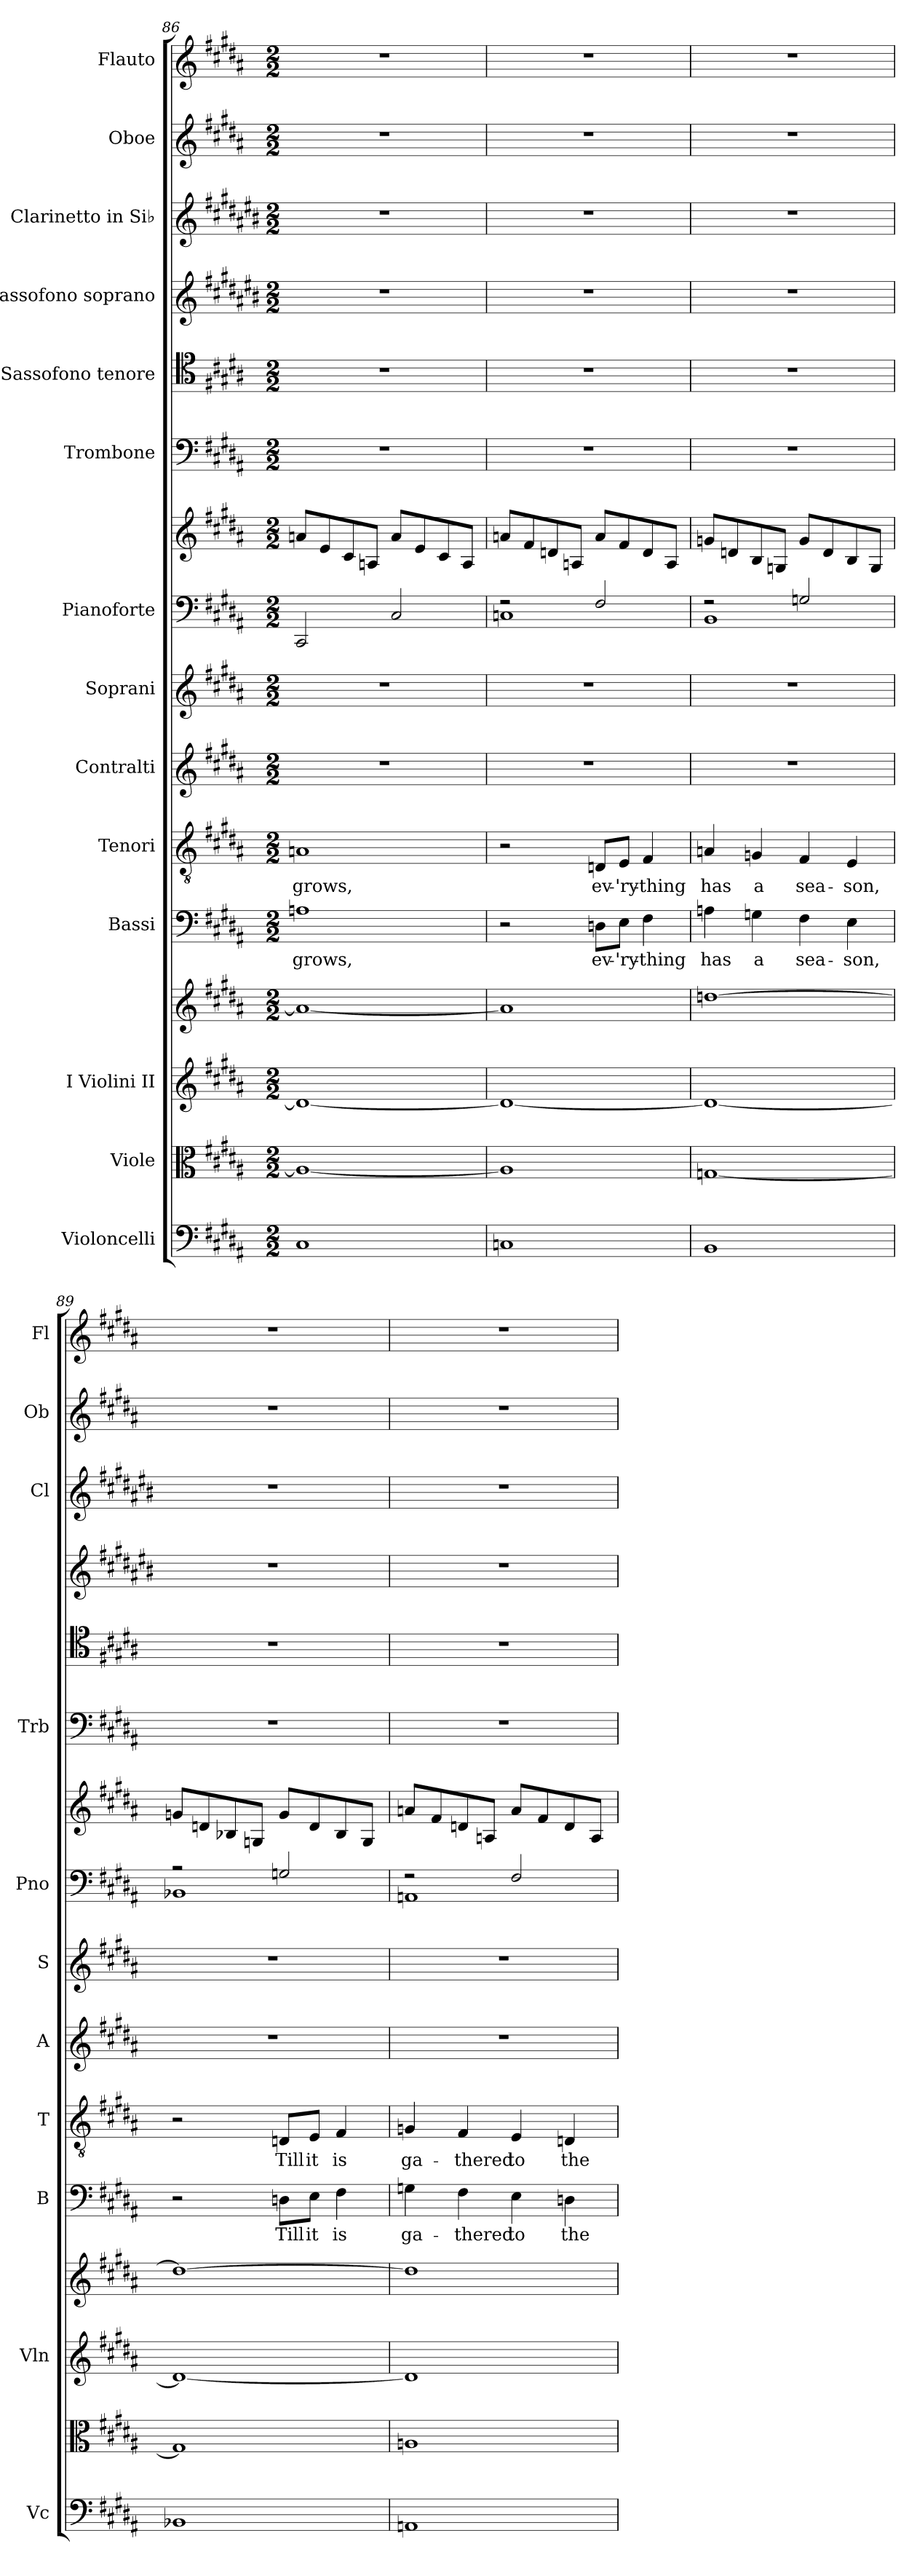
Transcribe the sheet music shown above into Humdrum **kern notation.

**kern	**kern	**kern	**kern	**kern	**text	**kern	**text	**kern	**kern	**kern	**kern	**kern	**kern	**kern	**kern	**kern	**kern
*part14	*part13	*part12	*part12	*part11	*part11	*part10	*part10	*part9	*part8	*part7	*part7	*part6	*part5	*part4	*part3	*part2	*part1
*staff16	*staff15	*staff14	*staff13	*staff12	*staff12	*staff11	*staff11	*staff10	*staff9	*staff8	*staff7	*staff6	*staff5	*staff4	*staff3	*staff2	*staff1
*I"Violoncelli	*I"Viole	*I"I  Violini  II	*	*I"Bassi	*	*I"Tenori	*	*I"Contralti	*I"Soprani	*I"Pianoforte	*	*I"Trombone	*I"Sassofono tenore	*I"Sassofono soprano	*I"Clarinetto in Si♭	*I"Oboe	*I"Flauto
*I'Vc	*	*I'Vln	*	*I'B	*	*I'T	*	*I'A	*I'S	*I'Pno	*	*I'Trb	*	*	*I'Cl	*I'Ob	*I'Fl
!!LO:PB:g=z
*clefF4	*clefC3	*clefG2	*clefG2	*clefF4	*	*clefGv2	*	*clefG2	*clefG2	*clefF4	*clefG2	*clefF4	*clefC4	*clefG2	*clefG2	*clefG2	*clefG2
*	*	*	*	*	*	*	*	*	*	*	*	*	*ITrd8c14	*ITrd1c2	*ITrd1c2	*	*
*k[f#c#g#d#a#]	*k[f#c#g#d#a#]	*k[f#c#g#d#a#]	*k[f#c#g#d#a#]	*k[f#c#g#d#a#]	*	*k[f#c#g#d#a#]	*	*k[f#c#g#d#a#]	*k[f#c#g#d#a#]	*k[f#c#g#d#a#]	*k[f#c#g#d#a#]	*k[f#c#g#d#a#]	*k[f#c#g#d#a#]	*k[f#c#g#d#a#]	*k[f#c#g#d#a#]	*k[f#c#g#d#a#]	*k[f#c#g#d#a#]
*M2/2	*M2/2	*M2/2	*M2/2	*M2/2	*	*M2/2	*	*M2/2	*M2/2	*M2/2	*M2/2	*M2/2	*M2/2	*M2/2	*M2/2	*M2/2	*M2/2
=86	=86	=86	=86	=86	=86	=86	=86	=86	=86	=86	=86	=86	=86	=86	=86	=86	=86
!	!	!	!	!	!LO:LY:b	!	!LO:LY:b	!	!	!	!	!	!	!	!	!	!
1C#	1A_	1dn_	1a_	1An	grows,	1An	grows,	1r	1r	2CC#/	8an/L	1r	1r	1r	1r	1r	1r
.	.	.	.	.	.	.	.	.	.	.	8e/	.	.	.	.	.	.
.	.	.	.	.	.	.	.	.	.	.	8c#/	.	.	.	.	.	.
.	.	.	.	.	.	.	.	.	.	.	8An/J	.	.	.	.	.	.
.	.	.	.	.	.	.	.	.	.	2C#/	8a/L	.	.	.	.	.	.
.	.	.	.	.	.	.	.	.	.	.	8e/	.	.	.	.	.	.
.	.	.	.	.	.	.	.	.	.	.	8c#/	.	.	.	.	.	.
.	.	.	.	.	.	.	.	.	.	.	8A/J	.	.	.	.	.	.
=87	=87	=87	=87	=87	=87	=87	=87	=87	=87	=87	=87	=87	=87	=87	=87	=87	=87
*	*	*	*	*	*	*	*	*	*	*^	*	*	*	*	*	*	*
1Cn	1A]	1d_	1a]	2r	.	2r	.	1r	1r	2r	1Cn	8an/L	1r	1r	1r	1r	1r	1r
.	.	.	.	.	.	.	.	.	.	.	.	8f#/	.	.	.	.	.	.
.	.	.	.	.	.	.	.	.	.	.	.	8dn/	.	.	.	.	.	.
.	.	.	.	.	.	.	.	.	.	.	.	8An/J	.	.	.	.	.	.
!	!	!	!	!	!LO:LY:b	!	!LO:LY:b	!	!	!	!	!	!	!	!	!	!	!
.	.	.	.	8Dn\L	ev-	8Dn/L	ev-	.	.	2F#/	.	8a/L	.	.	.	.	.	.
!	!	!	!	!	!LO:LY:b	!	!LO:LY:b	!	!	!	!	!	!	!	!	!	!	!
.	.	.	.	8E\J	-'ry-	8E/J	-'ry-	.	.	.	.	8f#/	.	.	.	.	.	.
!	!	!	!	!	!LO:LY:b	!	!LO:LY:b	!	!	!	!	!	!	!	!	!	!	!
.	.	.	.	4F#\	-thing	4F#/	-thing	.	.	.	.	8d/	.	.	.	.	.	.
.	.	.	.	.	.	.	.	.	.	.	.	8A/J	.	.	.	.	.	.
=88	=88	=88	=88	=88	=88	=88	=88	=88	=88	=88	=88	=88	=88	=88	=88	=88	=88	=88
!	!	!	!	!	!LO:LY:b	!	!LO:LY:b	!	!	!	!	!	!	!	!	!	!	!
1BB	[1Gn	1d_	[1ddn	4An\	has	4An/	has	1r	1r	2r	1BB	8gn/L	1r	1r	1r	1r	1r	1r
.	.	.	.	.	.	.	.	.	.	.	.	8dn/	.	.	.	.	.	.
!	!	!	!	!	!LO:LY:b	!	!LO:LY:b	!	!	!	!	!	!	!	!	!	!	!
.	.	.	.	4Gn\	a	4Gn/	a	.	.	.	.	8B/	.	.	.	.	.	.
.	.	.	.	.	.	.	.	.	.	.	.	8Gn/J	.	.	.	.	.	.
!	!	!	!	!	!LO:LY:b	!	!LO:LY:b	!	!	!	!	!	!	!	!	!	!	!
.	.	.	.	4F#\	sea-	4F#/	sea-	.	.	2Gn/	.	8g/L	.	.	.	.	.	.
.	.	.	.	.	.	.	.	.	.	.	.	8d/	.	.	.	.	.	.
!	!	!	!	!	!LO:LY:b	!	!LO:LY:b	!	!	!	!	!	!	!	!	!	!	!
.	.	.	.	4E\	-son,	4E/	-son,	.	.	.	.	8B/	.	.	.	.	.	.
.	.	.	.	.	.	.	.	.	.	.	.	8G/J	.	.	.	.	.	.
=89	=89	=89	=89	=89	=89	=89	=89	=89	=89	=89	=89	=89	=89	=89	=89	=89	=89	=89
1BB-X	1G]	1d_	1dd_	2r	.	2r	.	1r	1r	2r	1BB-X	8gn/L	1r	1r	1r	1r	1r	1r
.	.	.	.	.	.	.	.	.	.	.	.	8dn/	.	.	.	.	.	.
.	.	.	.	.	.	.	.	.	.	.	.	8B-X/	.	.	.	.	.	.
.	.	.	.	.	.	.	.	.	.	.	.	8Gn/J	.	.	.	.	.	.
!	!	!	!	!	!LO:LY:b	!	!LO:LY:b	!	!	!	!	!	!	!	!	!	!	!
.	.	.	.	8Dn\L	Till	8Dn/L	Till	.	.	2Gn/	.	8g/L	.	.	.	.	.	.
!	!	!	!	!	!LO:LY:b	!	!LO:LY:b	!	!	!	!	!	!	!	!	!	!	!
.	.	.	.	8E\J	it	8E/J	it	.	.	.	.	8d/	.	.	.	.	.	.
!	!	!	!	!	!LO:LY:b	!	!LO:LY:b	!	!	!	!	!	!	!	!	!	!	!
.	.	.	.	4F#\	is	4F#/	is	.	.	.	.	8B-/	.	.	.	.	.	.
.	.	.	.	.	.	.	.	.	.	.	.	8G/J	.	.	.	.	.	.
!!LO:PB:g=z
=90	=90	=90	=90	=90	=90	=90	=90	=90	=90	=90	=90	=90	=90	=90	=90	=90	=90	=90
!	!	!	!	!	!LO:LY:b	!	!LO:LY:b	!	!	!	!	!	!	!	!	!	!	!
1AAn	1An	1d]	1dd]	4Gn\	ga-	4Gn/	ga-	1r	1r	2r	1AAn	8an/L	1r	1r	1r	1r	1r	1r
.	.	.	.	.	.	.	.	.	.	.	.	8f#/	.	.	.	.	.	.
!	!	!	!	!	!LO:LY:b	!	!LO:LY:b	!	!	!	!	!	!	!	!	!	!	!
.	.	.	.	4F#\	-thered	4F#/	-thered	.	.	.	.	8dn/	.	.	.	.	.	.
.	.	.	.	.	.	.	.	.	.	.	.	8An/J	.	.	.	.	.	.
!	!	!	!	!	!LO:LY:b	!	!LO:LY:b	!	!	!	!	!	!	!	!	!	!	!
.	.	.	.	4E\	to	4E/	to	.	.	2F#/	.	8a/L	.	.	.	.	.	.
.	.	.	.	.	.	.	.	.	.	.	.	8f#/	.	.	.	.	.	.
!	!	!	!	!	!LO:LY:b	!	!LO:LY:b	!	!	!	!	!	!	!	!	!	!	!
.	.	.	.	4Dn\	the	4Dn/	the	.	.	.	.	8d/	.	.	.	.	.	.
.	.	.	.	.	.	.	.	.	.	.	.	8A/J	.	.	.	.	.	.
*	*	*	*	*	*	*	*	*	*	*v	*v	*	*	*	*	*	*	*
=	=	=	=	=	=	=	=	=	=	=	=	=	=	=	=	=	=
*-	*-	*-	*-	*-	*-	*-	*-	*-	*-	*-	*-	*-	*-	*-	*-	*-	*-
